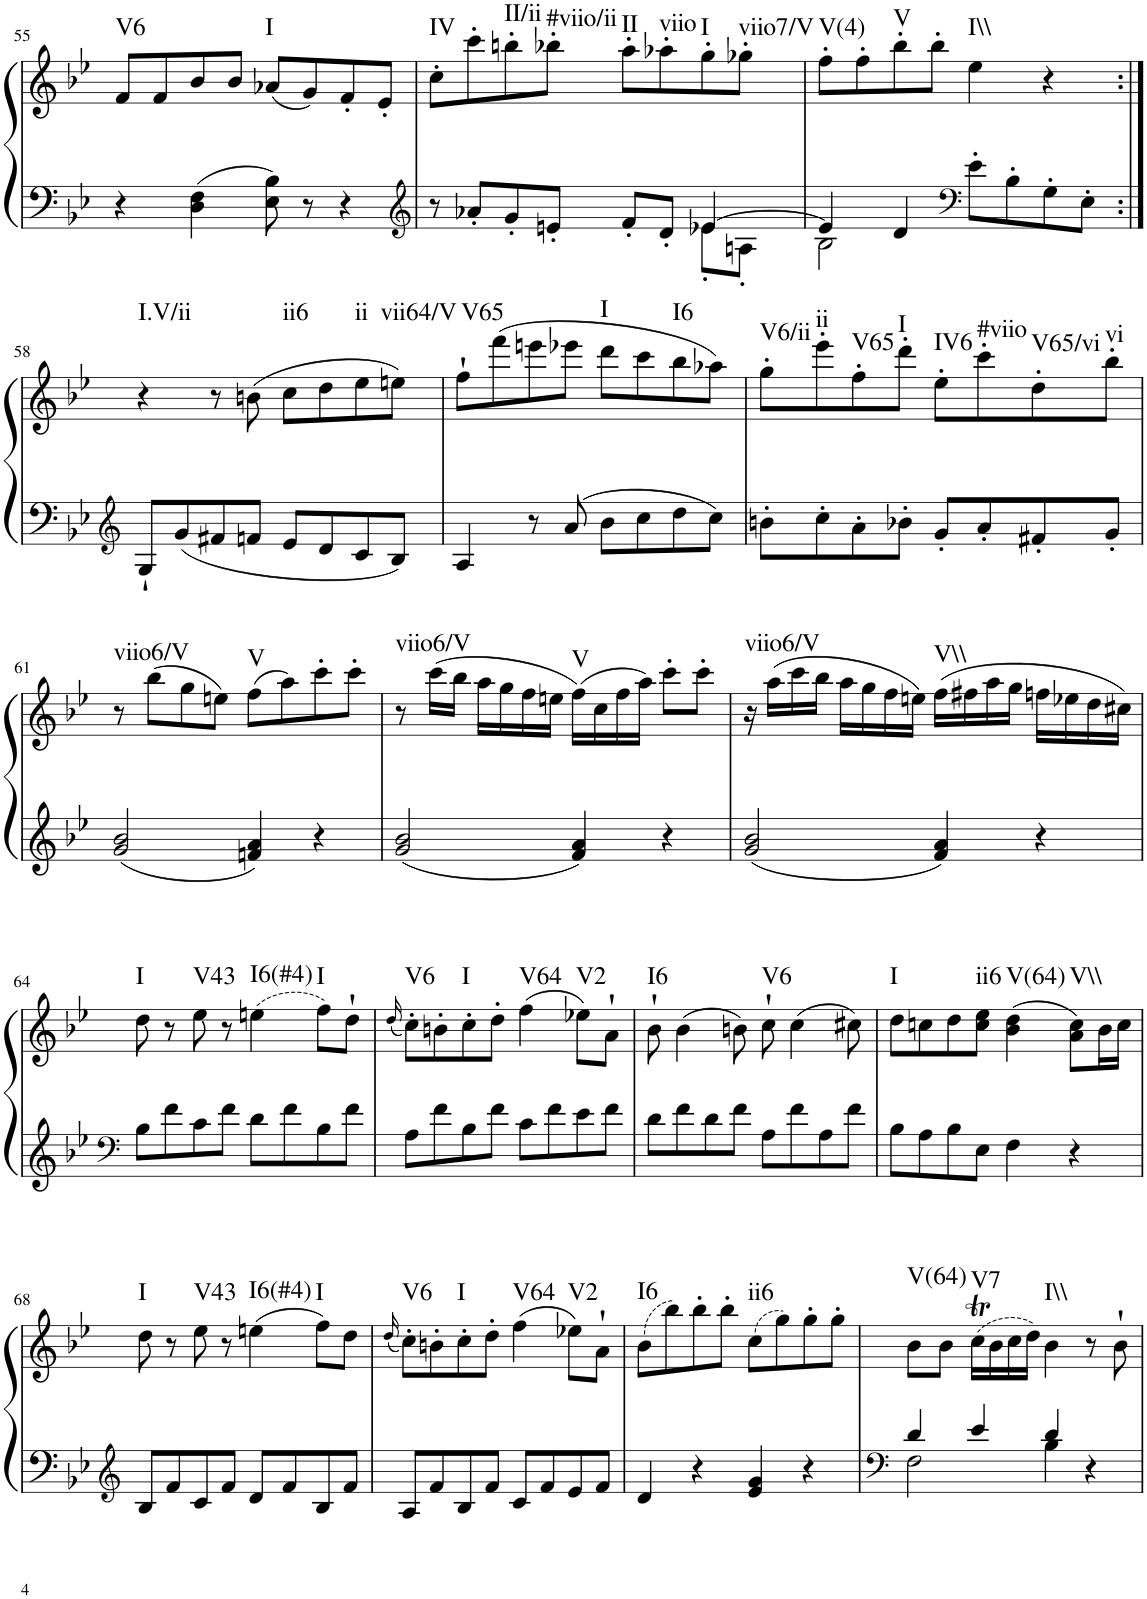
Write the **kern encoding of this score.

**kern	**kern	**harte
*part1	*part1	*part1
*staff2	*staff1	*
*I"Piano, Piano right	*	*
*I'Pno.	*	*
!!LO:PB:g=z
*clefF4	*clefG2	*
*k[b-e-]	*k[b-e-]	*
*M4/4	*M4/4	*
=55	=55	=55
!	!	!LO:H:kt=V6
4r	8f/L	N
.	8f/	.
4D\ 4F\	8b-/	.
.	8b-/J	.
!	!	!LO:H:kt=I
8E-\ 8B-\	(8a-X/L	N
8r	8g/)	.
4r	8f'/	.
.	8e-'/J	.
=56	=56	=56
*clefG2	*	*
*^	*	*
!	!	!	!LO:H:kt=IV
8r	2.ryy	8cc'\L	N
8a-X'/L	.	8ccc'\	.
!	!	!	!LO:H:kt=II/ii
8g'/	.	8bbn'\	N
!	!	!	!LO:H:kt=#viio/ii
8en'/J	.	8bb-X'\J	N
!	!	!	!LO:H:kt=II
8f'/L	.	8aa'\L	N
!	!	!	!LO:H:kt=viio
8d'/J	.	8aa-X'\	N
!	!	!	!LO:H:kt=I
[4e-X/	8e-'\L	8gg'\	N
!	!	!	!LO:H:kt=viio7/V
.	8An'\J	8gg-X'\J	N
=57	=57	=57	=57
!	!	!	!LO:H:kt=V(4)
4e-/]	2B-\	8ff'\L	N
.	.	8ff'\	.
!	!	!	!LO:H:kt=V
4d/	.	8bb-'\	N
.	.	8bb-'\J	.
*clefF4	*	*	*
!	!	!	!LO:H:kt=I\\
8e-'\L	2ryy	4ee-\	N
8B-'\	.	.	.
8G'\	.	4r	.
8E-'\J	.	.	.
*v	*v	*	*
!!LO:LB:g=z
=58:|!	=58:|!	=58:|!
*clefG2	*	*
!	!	!LO:H:kt=I.V/ii
8G`/L	4r	N
8g/	.	.
8f#X/	8r	.
8fn/J	(8bn\	.
!	!	!LO:H:kt=ii6
8e-/L	8cc\L	N
8d/	8dd\	.
!	!	!LO:H:kt=ii
8c/	8ee-\	N
!	!	!LO:H:kt=vii64/V
8B-/J	8een\J)	N
=59	=59	=59
!	!	!LO:H:kt=V65
4A/	8ff`\L	N
.	(8fff\	.
8r	8eeen\	.
8a/	8eee-X\J	.
!	!	!LO:H:kt=I
8b-\L	8ddd\L	N
8cc\	8ccc\	.
!	!	!LO:H:kt=I6
8dd\	8bb-\	N
8cc\J	8aa-X\J)	.
=60	=60	=60
!	!	!LO:H:kt=V6/ii
8bn'\L	8gg'\L	N
!	!	!LO:H:kt=ii
8cc'\	8eee-'\	N
!	!	!LO:H:kt=V65
8a'\	8ff'\	N
!	!	!LO:H:kt=I
8b-X'\J	8ddd'\J	N
!	!	!LO:H:kt=IV6
8g'/L	8ee-'\L	N
!	!	!LO:H:kt=#viio
8a'/	8ccc'\	N
!	!	!LO:H:kt=V65/vi
8f#X'/	8dd'\	N
!	!	!LO:H:kt=vi
8g'/J	8bb-'\J	N
!!LO:LB:g=z
=61	=61	=61
!	!	!LO:H:kt=viio6/V
2g/ 2b-/	8r	N
.	(8bb-\L	.
.	8gg\	.
.	8een\J)	.
!	!	!LO:H:kt=V
4fn/ 4a/	(8ff\L	N
.	8aa\)	.
4r	8ccc'\	.
.	8ccc'\J	.
=62	=62	=62
!	!	!LO:H:kt=viio6/V
2g/ 2b-/	8r	N
.	(16ccc\LL	.
.	16bb-\JJ	.
.	16aa\LL	.
.	16gg\	.
.	16ff\	.
.	16een\JJ	.
!	!	!LO:H:kt=V
4f/ 4a/	(16ff\LL)	N
.	16cc\	.
.	16ff\	.
.	16aa\JJ)	.
4r	8ccc'\L	.
.	8ccc'\J	.
=63	=63	=63
!	!	!LO:H:kt=viio6/V
2g/ 2b-/	16r	N
.	(16aa\LL	.
.	16ccc\	.
.	16bb-\JJ	.
.	16aa\LL	.
.	16gg\	.
.	16ff\	.
.	16een\JJ)	.
!	!	!LO:H:kt=V\\
4f/ 4a/	(16ff\LL	N
.	16ff#X\	.
.	16aa\	.
.	16gg\JJ	.
4r	16ffn\LL	.
.	16ee-X\	.
.	16dd\	.
.	16cc#X\JJ)	.
!!LO:LB:g=z
=64	=64	=64
*clefF4	*	*
!	!	!LO:H:kt=I
8B-\L	8dd\	N
8f\	8r	.
!	!	!LO:H:kt=V43
8c\	8ee-\	N
8f\J	8r	.
!	!	!LO:H:kt=I6(#4)
8d\L	(4een\	N
8f\	.	.
!	!	!LO:H:kt=I
8B-\	8ff\L)	N
8f\J	8dd`\J	.
=65	=65	=65
.	(16qdd/	.
!	!	!LO:H:kt=V6
8A\L	8cc'\L)	N
8f\	8bn'\	.
!	!	!LO:H:kt=I
8B-\	8cc'\	N
8f\J	8dd'\J	.
!	!	!LO:H:kt=V64
8c\L	(4ff\	N
8f\	.	.
!	!	!LO:H:kt=V2
8e-\	8ee-X\L)	N
8f\J	8a`\J	.
=66	=66	=66
!	!	!LO:H:kt=I6
8d\L	8b-`\	N
8f\	(4b-\	.
8d\	.	.
8f\J	8bn\)	.
!	!	!LO:H:kt=V6
8A\L	8cc`\	N
8f\	(4cc\	.
8A\	.	.
8f\J	8cc#X\)	.
=67	=67	=67
!	!	!LO:H:kt=I
8B-\L	8dd\L	N
8A\	8ccn\	.
8B-\	8dd\	.
!	!	!LO:H:kt=ii6
8E-\J	8cc\ 8ee-\J	N
!	!	!LO:H:kt=V(64)
4F\	(4b-\ 4dd\	N
!	!	!LO:H:kt=V\\
4r	8a\ 8cc\L)	N
.	16b-\L	.
.	16cc\JJ	.
!!LO:LB:g=z
=68	=68	=68
*clefG2	*	*
!	!	!LO:H:kt=I
8B-/L	8dd\	N
8f/	8r	.
!	!	!LO:H:kt=V43
8c/	8ee-\	N
8f/J	8r	.
!	!	!LO:H:kt=I6(#4)
8d/L	(4een\	N
8f/	.	.
!	!	!LO:H:kt=I
8B-/	8ff\L)	N
8f/J	8dd\J	.
=69	=69	=69
.	(16qdd/	.
!	!	!LO:H:kt=V6
8A/L	8cc'\L)	N
8f/	8bn'\	.
!	!	!LO:H:kt=I
8B-/	8cc'\	N
8f/J	8dd'\J	.
!	!	!LO:H:kt=V64
8c/L	(4ff\	N
8f/	.	.
!	!	!LO:H:kt=V2
8e-/	8ee-X\L)	N
8f/J	8a`\J	.
=70	=70	=70
!	!	!LO:H:kt=I6
4d/	(8b-\L	N
.	8bb-\)	.
4r	8bb-'\	.
.	8bb-'\J	.
!	!	!LO:H:kt=ii6
4e-/ 4g/	(8cc\L	N
.	8gg\)	.
4r	8gg'\	.
.	8gg'\J	.
=71	=71	=71
*clefF4	*	*
*^	*	*
!	!	!	!LO:H:kt=V(64)
4d/	2F\	8b-\L	N
.	.	8b-\J	.
!	!	!	!LO:H:kt=V7
4e-/	.	(16ccT\LL	N
.	.	16b-\	.
.	.	16cc\	.
.	.	16dd\JJ)	.
!	!	!	!LO:H:kt=I\\
4d/	4B-\	4b-\	N
4r	4ryy	8r	.
.	.	8b-`\	.
*v	*v	*	*
=	=	=
*-	*-	*-
